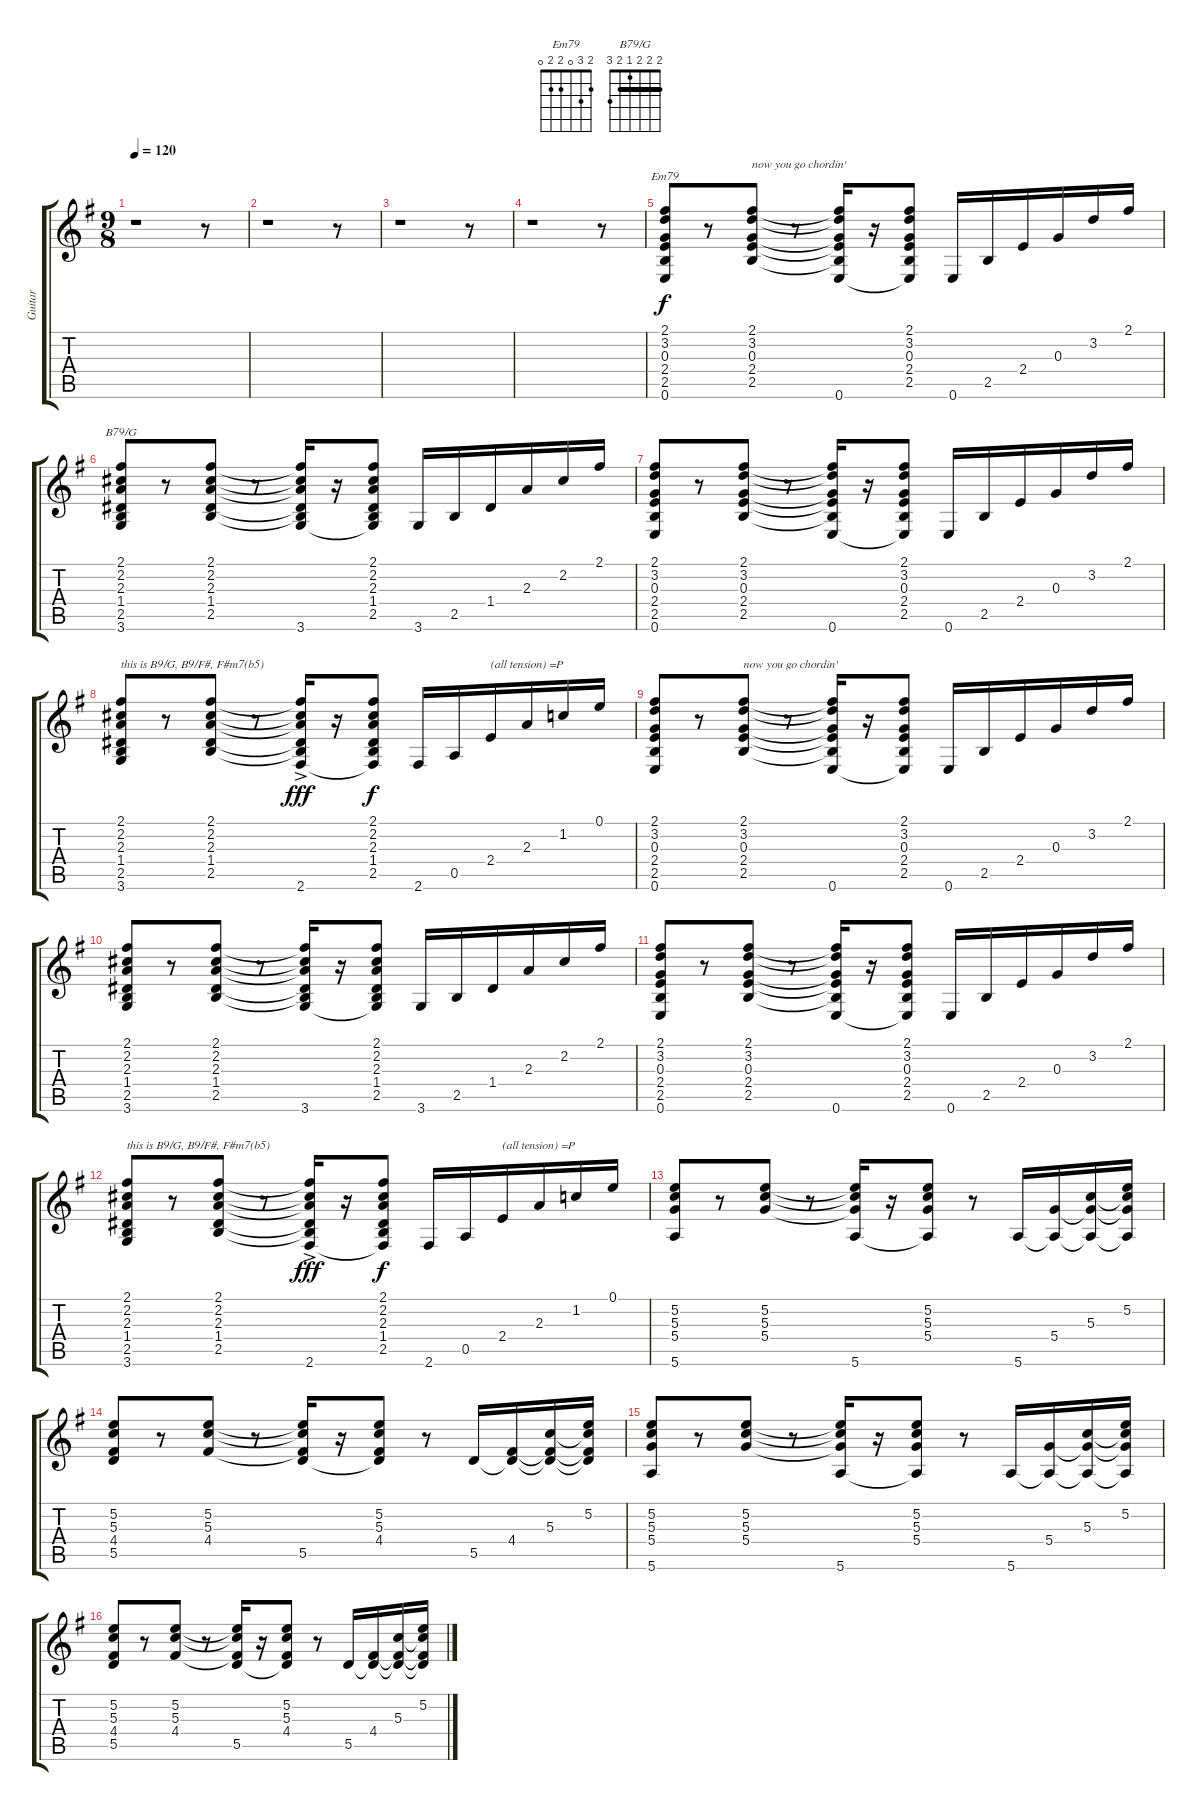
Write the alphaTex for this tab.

\track ("Guitar" "Guitar") {instrument electricguitarclean}
\staff {score tabs}
\tuning (E4 B3 G3 D3 A2 E2) {hide}
\chord ("Em79" 2 3 0 2 2 0)
\chord ("B79/G" 2 2 2 1 2 3) {barre 2}
\ts (9 8)
\tempo 120
\clef g2
\ks g
r.1{dy f} r.8 |
r.1 r.8 |
r.1 r.8 |
r.1 r.8 |
(2.1 3.2 0.3 2.4 2.5 0.6).8{ch "Em79" volume 13 instrument electricguitarjazz} r.8 (2.1 3.2 0.3 2.4 2.5).8{txt "now you go chordin'"} r.8 (2.1{t} 3.2{t} 0.3{t} 2.4{t} 2.5{t} 0.6).16 r.16 (2.1 3.2 0.3 2.4 2.5 0.6{t}).8 0.6.16 2.5.16 2.4.16 0.3.16 3.2.16 2.1.16 |
(2.1 2.2 2.3 1.4 2.5 3.6).8{ch "B79/G"} r.8 (2.1 2.2 2.3 1.4 2.5).8 r.8 (2.1{t} 2.2{t} 2.3{t} 1.4{t} 2.5{t} 3.6).16 r.16 (2.1 2.2 2.3 1.4 2.5 3.6{t}).8 3.6.16 2.5.16 1.4.16 2.3.16 2.2.16 2.1.16 |
(2.1 3.2 0.3 2.4 2.5 0.6).8{volume 13 instrument electricguitarjazz} r.8 (2.1 3.2 0.3 2.4 2.5).8 r.8 (2.1{t} 3.2{t} 0.3{t} 2.4{t} 2.5{t} 0.6).16 r.16 (2.1 3.2 0.3 2.4 2.5 0.6{t}).8 0.6.16 2.5.16 2.4.16 0.3.16 3.2.16 2.1.16 |
(2.1 2.2 2.3 1.4 2.5 3.6).8{txt "this is B9/G, B9/F#, F#m7(b5)"} r.8 (2.1 2.2 2.3 1.4 2.5).8 r.8 (2.1{t} 2.2{t} 2.3{t} 1.4{t} 2.5{t} 2.6{ac}).16{dy fff} r.16 (2.1 2.2 2.3 1.4 2.5 2.6{t}).8{dy f} 2.6.16 0.5.16 2.4.16{txt "(all tension) =P"} 2.3.16 1.2.16 0.1.16 |
(2.1 3.2 0.3 2.4 2.5 0.6).8{volume 13 instrument electricguitarjazz} r.8 (2.1 3.2 0.3 2.4 2.5).8{txt "now you go chordin'"} r.8 (2.1{t} 3.2{t} 0.3{t} 2.4{t} 2.5{t} 0.6).16 r.16 (2.1 3.2 0.3 2.4 2.5 0.6{t}).8 0.6.16 2.5.16 2.4.16 0.3.16 3.2.16 2.1.16 |
(2.1 2.2 2.3 1.4 2.5 3.6).8 r.8 (2.1 2.2 2.3 1.4 2.5).8 r.8 (2.1{t} 2.2{t} 2.3{t} 1.4{t} 2.5{t} 3.6).16 r.16 (2.1 2.2 2.3 1.4 2.5 3.6{t}).8 3.6.16 2.5.16 1.4.16 2.3.16 2.2.16 2.1.16 |
(2.1 3.2 0.3 2.4 2.5 0.6).8{volume 13 instrument electricguitarjazz} r.8 (2.1 3.2 0.3 2.4 2.5).8 r.8 (2.1{t} 3.2{t} 0.3{t} 2.4{t} 2.5{t} 0.6).16 r.16 (2.1 3.2 0.3 2.4 2.5 0.6{t}).8 0.6.16 2.5.16 2.4.16 0.3.16 3.2.16 2.1.16 |
(2.1 2.2 2.3 1.4 2.5 3.6).8{txt "this is B9/G, B9/F#, F#m7(b5)"} r.8 (2.1 2.2 2.3 1.4 2.5).8 r.8 (2.1{t} 2.2{t} 2.3{t} 1.4{t} 2.5{t} 2.6{ac}).16{dy fff} r.16 (2.1 2.2 2.3 1.4 2.5 2.6{t}).8{dy f} 2.6.16 0.5.16 2.4.16{txt "(all tension) =P"} 2.3.16 1.2.16 0.1.16 |
(5.2 5.3 5.4 5.6).8 r.8 (5.2 5.3 5.4).8 r.8 (5.2{t} 5.3{t} 5.4{t} 5.6).16 r.16 (5.2 5.3 5.4 5.6{t}).8 r.8 5.6.16 (5.4 5.6{t}).16 (5.3 5.4{t} 5.6{t}).16 (5.2 5.3{t} 5.4{t} 5.6{t}).16 |
(5.2 5.3 4.4 5.5).8 r.8 (5.2 5.3 4.4).8 r.8 (5.2{t} 5.3{t} 4.4{t} 5.5).16 r.16 (5.2 5.3 4.4 5.5{t}).8 r.8 5.5.16 (4.4 5.5{t}).16 (5.3 4.4{t} 5.5{t}).16 (5.2 5.3{t} 4.4{t} 5.5{t}).16 |
(5.2 5.3 5.4 5.6).8 r.8 (5.2 5.3 5.4).8 r.8 (5.2{t} 5.3{t} 5.4{t} 5.6).16 r.16 (5.2 5.3 5.4 5.6{t}).8 r.8 5.6.16 (5.4 5.6{t}).16 (5.3 5.4{t} 5.6{t}).16 (5.2 5.3{t} 5.4{t} 5.6{t}).16 |
(5.2 5.3 4.4 5.5).8 r.8 (5.2 5.3 4.4).8 r.8 (5.2{t} 5.3{t} 4.4{t} 5.5).16 r.16 (5.2 5.3 4.4 5.5{t}).8 r.8 5.5.16 (4.4 5.5{t}).16 (5.3 4.4{t} 5.5{t}).16 (5.2 5.3{t} 4.4{t} 5.5{t}).16
